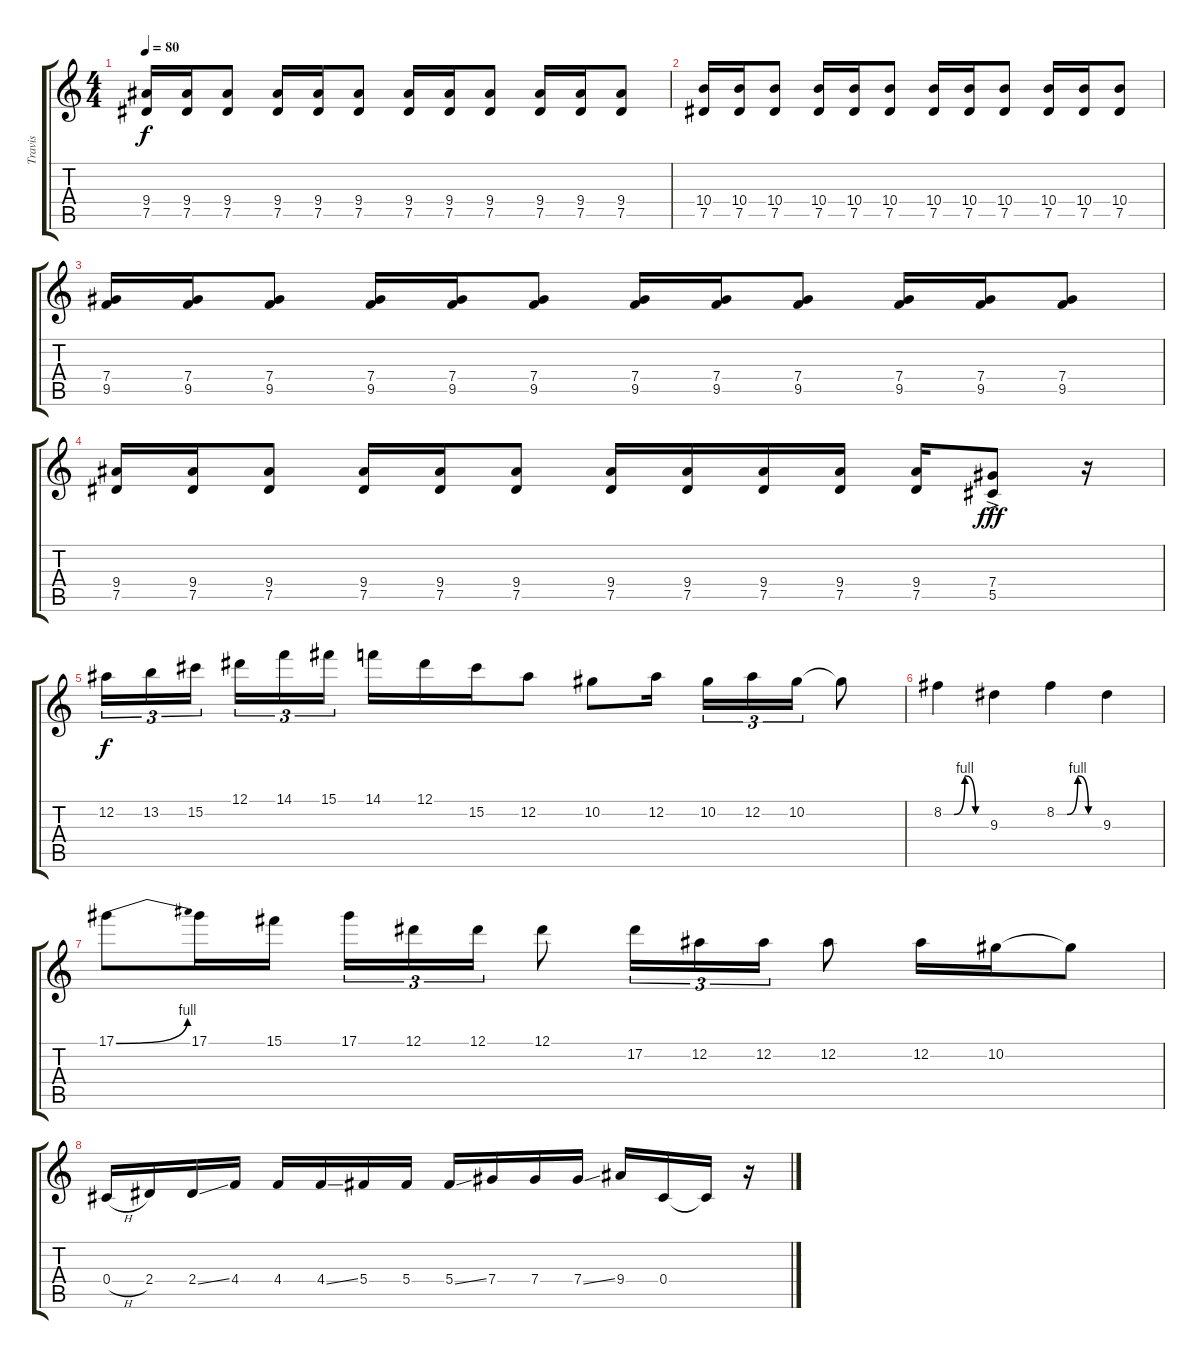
\track ("Travis" "Travis") {instrument overdrivenguitar}
\staff {score tabs}
\tuning (Eb4 Bb3 Gb3 Db3 Ab2 Eb2) {hide}
\ts (4 4)
\tempo 80
\clef g2
\ks c
(9.4 7.5).16{dy f} (9.4 7.5).16 (9.4 7.5).8 (9.4 7.5).16 (9.4 7.5).16 (9.4 7.5).8 (9.4 7.5).16 (9.4 7.5).16 (9.4 7.5).8 (9.4 7.5).16 (9.4 7.5).16 (9.4 7.5).8 |
(10.4 7.5).16 (10.4 7.5).16 (10.4 7.5).8 (10.4 7.5).16 (10.4 7.5).16 (10.4 7.5).8 (10.4 7.5).16 (10.4 7.5).16 (10.4 7.5).8 (10.4 7.5).16 (10.4 7.5).16 (10.4 7.5).8 |
(7.4 9.5).16 (7.4 9.5).16 (7.4 9.5).8 (7.4 9.5).16 (7.4 9.5).16 (7.4 9.5).8 (7.4 9.5).16 (7.4 9.5).16 (7.4 9.5).8 (7.4 9.5).16 (7.4 9.5).16 (7.4 9.5).8 |
(9.4 7.5).16 (9.4 7.5).16 (9.4 7.5).8 (9.4 7.5).16 (9.4 7.5).16 (9.4 7.5).8 (9.4 7.5).16 (9.4 7.5).16 (9.4 7.5).16 (9.4 7.5).16 (9.4 7.5).16 (7.4{ac} 5.5{ac}).8{dy fff} r.16 |
12.2.16{tu (3 2) dy f} 13.2.16{tu (3 2)} 15.2.16{tu (3 2) beam splitsecondary} 12.1.16{tu (3 2)} 14.1.16{tu (3 2)} 15.1.16{tu (3 2)} 14.1.16 12.1.16 15.2.16 12.2.8 10.2.8 12.2.16 10.2.16{tu (3 2)} 12.2.16{tu (3 2)} 10.2.16{tu (3 2)} 10.2{t}.8 |
8.2{be (custom 0 0 15 0 30 4 45 0 60 0)}.4 9.3.4 8.2{be (custom 0 0 15 0 30 4 45 0 60 0)}.4 9.3.4 |
17.1{be (bend 0 0 60 4)}.8 17.1.16 15.1.16 17.1.16{tu (3 2)} 12.1.16{tu (3 2)} 12.1.16{tu (3 2)} 12.1.8 17.2.16{tu (3 2)} 12.2.16{tu (3 2)} 12.2.16{tu (3 2)} 12.2.8 12.2.16 10.2.16 10.2{t}.8 |
0.4{h}.16 2.4.16 2.4{ss}.16 4.4.16 4.4.16 4.4{ss}.16 5.4.16 5.4.16 5.4{ss}.16 7.4.16 7.4.16 7.4{ss}.16 9.4.16 0.4.16 0.4{t}.16 r.16
